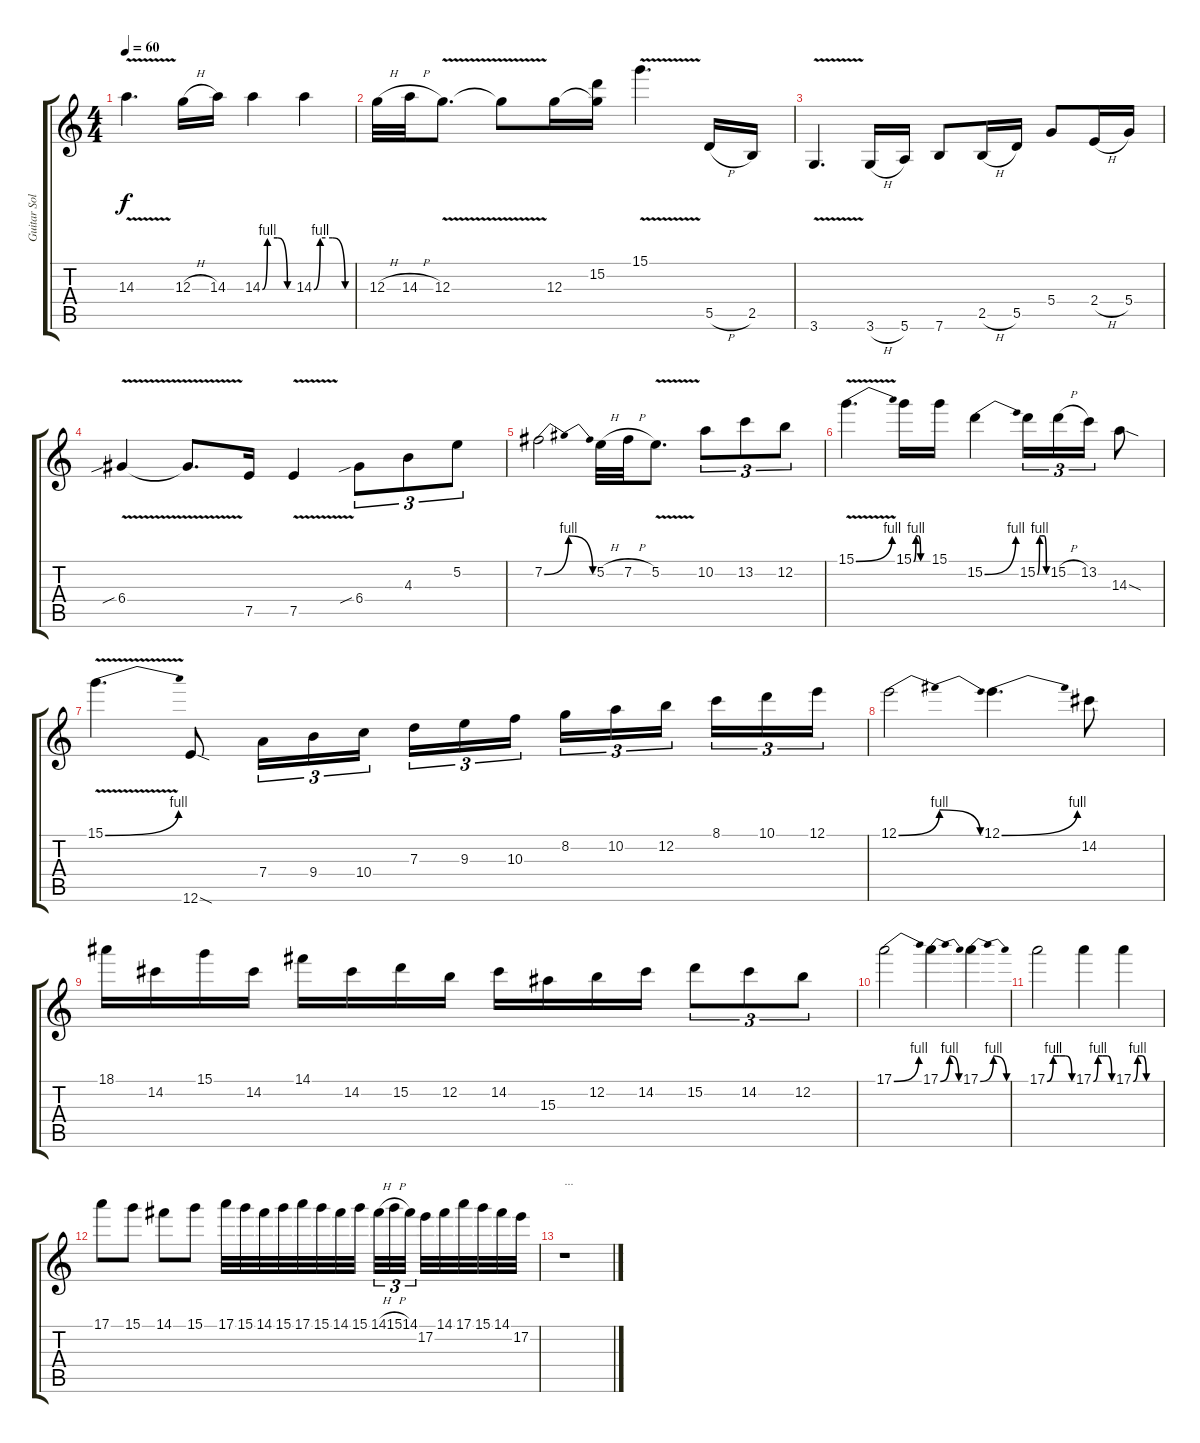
\track ("Guitar Solo's" "Guitar Sol") {instrument distortionguitar}
\staff {score tabs}
\tuning (E4 B3 G3 D3 A2 E2) {hide}
\ts (4 4)
\tempo 60
\clef g2
\ks c
14.3{v}.4{d dy f} 12.3{h}.16 14.3.16 14.3{be (custom 0 0 10 4 30 4 50 0 60 0)}.4 14.3{be (custom 0 0 10 4 30 4 50 0 60 0)}.4 |
12.3{h}.32 14.3{h}.32 12.3{v}.8{d} 12.3{t}.8 12.3.16 (15.2 12.3{t}).16 15.1{v}.4{d} 5.5{h}.16 2.5.16 |
3.6{v}.4{d} 3.6{h}.16 5.6.16 7.6.8 2.5{h}.16 5.5.16 5.4.8 2.4{h}.16 5.4.16 |
6.4{v sib}.4 6.4{t}.8{d} 7.5.16 7.5{v}.4 6.4{sib}.8{tu (3 2)} 4.3.8{tu (3 2)} 5.2.8{tu (3 2)} |
7.2{be (bendrelease 0 0 5 4 40 4 60 0)}.2 5.2{h}.32 7.2{h}.32 5.2{v}.8{d} 10.2.8{tu (3 2)} 13.2.8{tu (3 2)} 12.2.8{tu (3 2)} |
15.1{be (bend 0 0 60 4) v}.4{d} 15.1{be (custom 0 0 10 4 20 4 30 0 60 0)}.16 15.1.16 15.2{be (bend 0 0 60 4)}.4 15.2{be (custom 0 0 15 4 30 4 45 4 60 0)}.16{tu (3 2)} 15.2{h}.16{tu (3 2)} 13.2.16{tu (3 2)} 14.3{sod}.8 |
15.1{be (bend 0 0 60 4) v}.4{d} 12.6{sod}.8 7.4.16{tu (3 2)} 9.4.16{tu (3 2)} 10.4.16{tu (3 2) beam splitsecondary} 7.3.16{tu (3 2)} 9.3.16{tu (3 2)} 10.3.16{tu (3 2)} 8.2.16{tu (3 2)} 10.2.16{tu (3 2)} 12.2.16{tu (3 2) beam splitsecondary} 8.1.16{tu (3 2)} 10.1.16{tu (3 2)} 12.1.16{tu (3 2)} |
12.1{be (bendrelease 0 0 5 4 45 4 60 0)}.2 12.1{be (bend 0 0 60 4)}.4{d} 14.2.8 |
18.1.16 14.2.16 15.1.16 14.2.16 14.1.16 14.2.16 15.2.16 12.2.16 14.2.16 15.3.16 12.2.16 14.2.16 15.2.8{tu (3 2)} 14.2.8{tu (3 2)} 12.2.8{tu (3 2)} |
17.1{be (bend 0 0 60 4)}.2 17.1{be (bendrelease 0 0 15 4 45 4 60 0)}.4 17.1{be (bendrelease 0 0 15 4 45 4 60 0)}.4 |
17.1{be (custom 0 0 15 4 30 4 45 4 60 0)}.2 17.1{be (custom 0 0 15 4 30 4 45 4 60 0)}.4 17.1{be (custom 0 0 10 4 20 4 30 0 60 0)}.4 |
17.1.8 15.1.8 14.1.8 15.1.8 17.1.32 15.1.32 14.1.32 15.1.32 17.1.32 15.1.32 14.1.32 15.1.32 14.1{h}.32{tu (3 2)} 15.1{h}.32{tu (3 2)} 14.1.32{tu (3 2) beam splitsecondary} 17.2.32 14.1.32 17.1.32 15.1.32 14.1.32 17.2.32 |
r.1{txt "..."}
